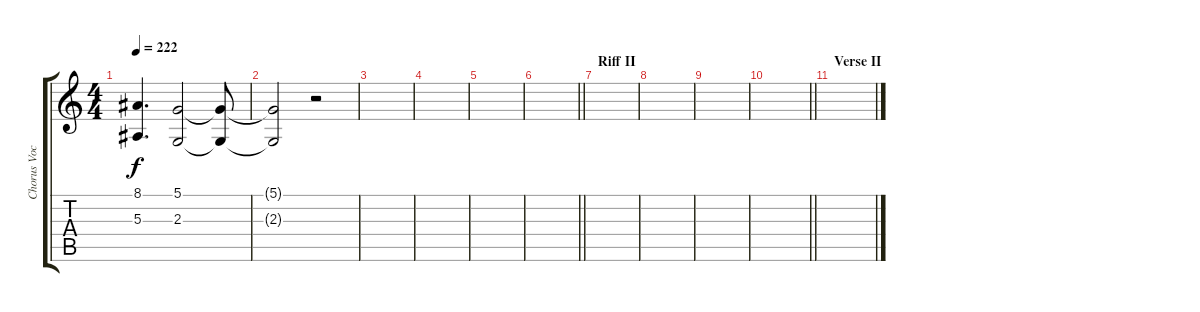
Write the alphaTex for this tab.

\track ("Chorus Vocals" "Chorus Voc") {instrument stringensemble1}
\staff {score tabs}
\tuning (D4 A3 F3 C3 G2 D2) {hide}
\ts (4 4)
\tempo 222
\clef g2
\ks c
(8.1 5.3).4{d dy f} (5.1 2.3).2 (5.1{t} 2.3{t}).8 |
(5.1{t} 2.3{t}).2 r.2 |
|
|
|
\barLineRight lightlight
|
\section ("" "Riff II")
|
|
|
\barLineRight lightlight
|
\section ("" "Verse II")
